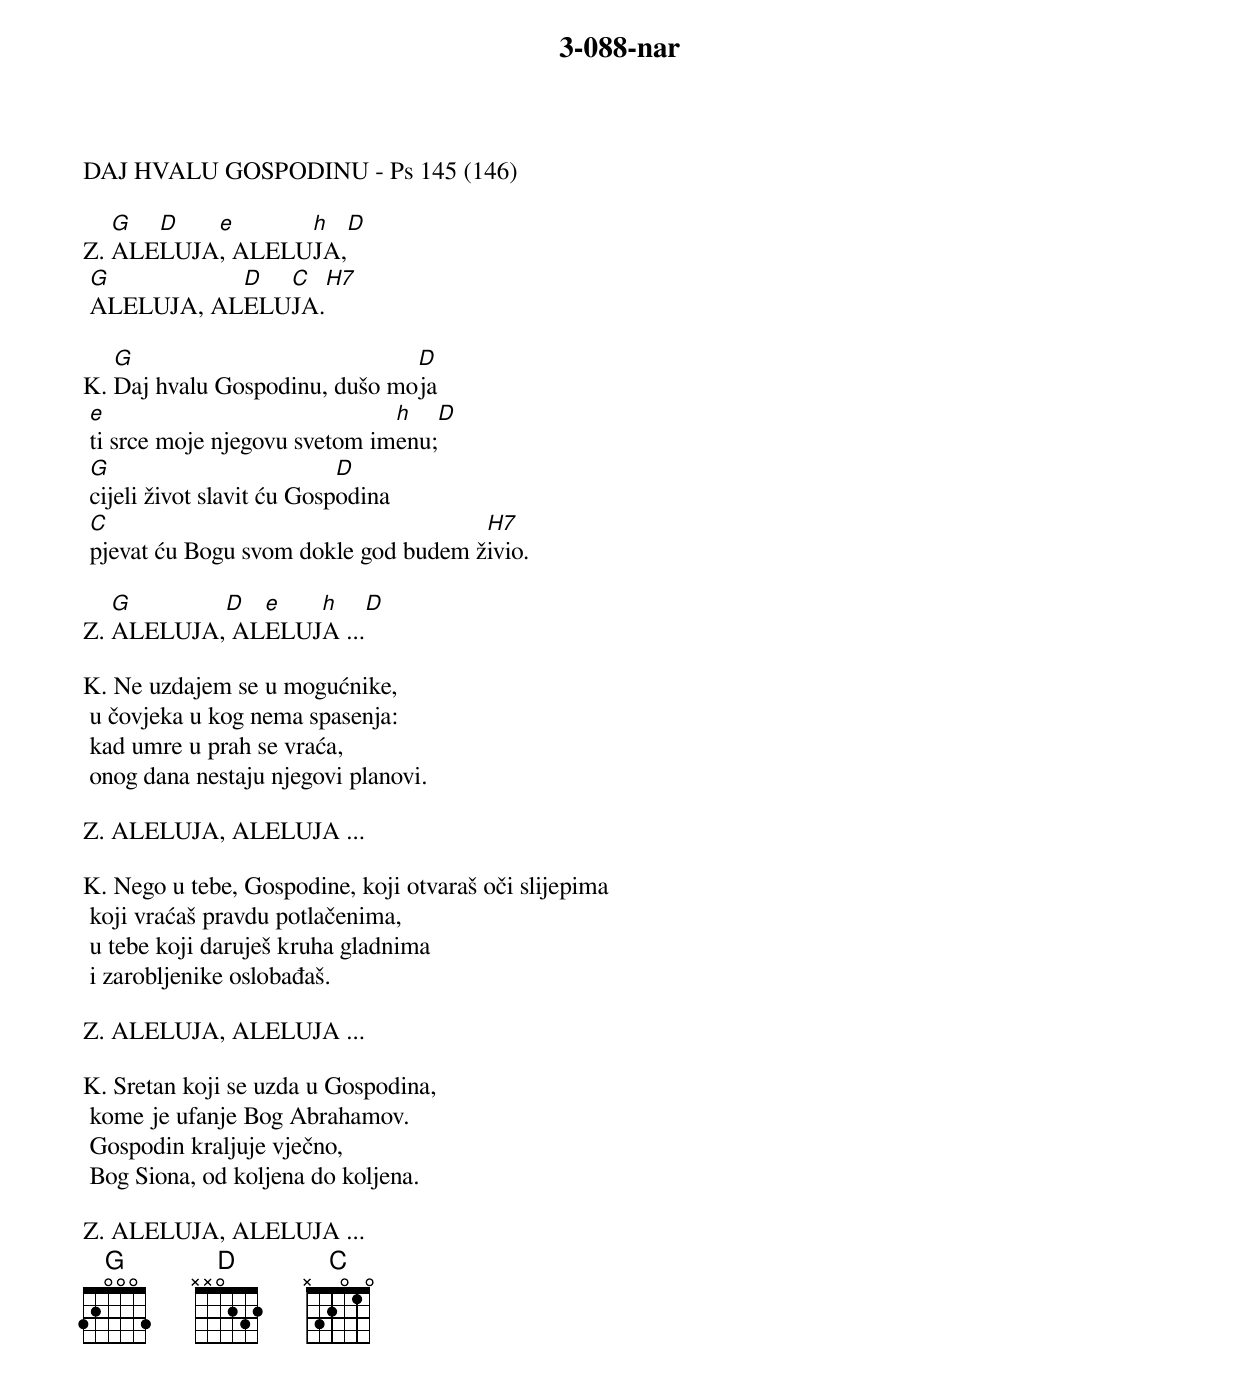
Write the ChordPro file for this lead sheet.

{title: 3-088-nar}

DAJ HVALU GOSPODINU - Ps 145 (146)

Z.	[G]ALE[D]LUJA[e], ALELU[h]JA,[D]
	[G]ALELUJA, AL[D]ELU[C]JA.[H7]

K.	[G]Daj hvalu Gospodinu, dušo mo[D]ja
	[e]ti srce moje njegovu svetom im[h]enu;[D]
	[G]cijeli život slavit ću Gosp[D]odina
	[C]pjevat ću Bogu svom dokle god budem ž[H7]ivio.

Z.	[G]ALELUJA,[D] AL[e]ELUJ[h]A ...[D]

K.	Ne uzdajem se u mogućnike,
	u čovjeka u kog nema spasenja:
	kad umre u prah se vraća,
	onog dana nestaju njegovi planovi.

Z.	ALELUJA, ALELUJA ...

K.	Nego u tebe, Gospodine, koji otvaraš oči slijepima
	koji vraćaš pravdu potlačenima,
	u tebe koji daruješ kruha gladnima
	i zarobljenike oslobađaš.

Z.	ALELUJA, ALELUJA ...

K.	Sretan koji se uzda u Gospodina,
	kome je ufanje Bog Abrahamov.
	Gospodin kraljuje vječno,
	Bog Siona, od koljena do koljena.

Z.	ALELUJA, ALELUJA ...
